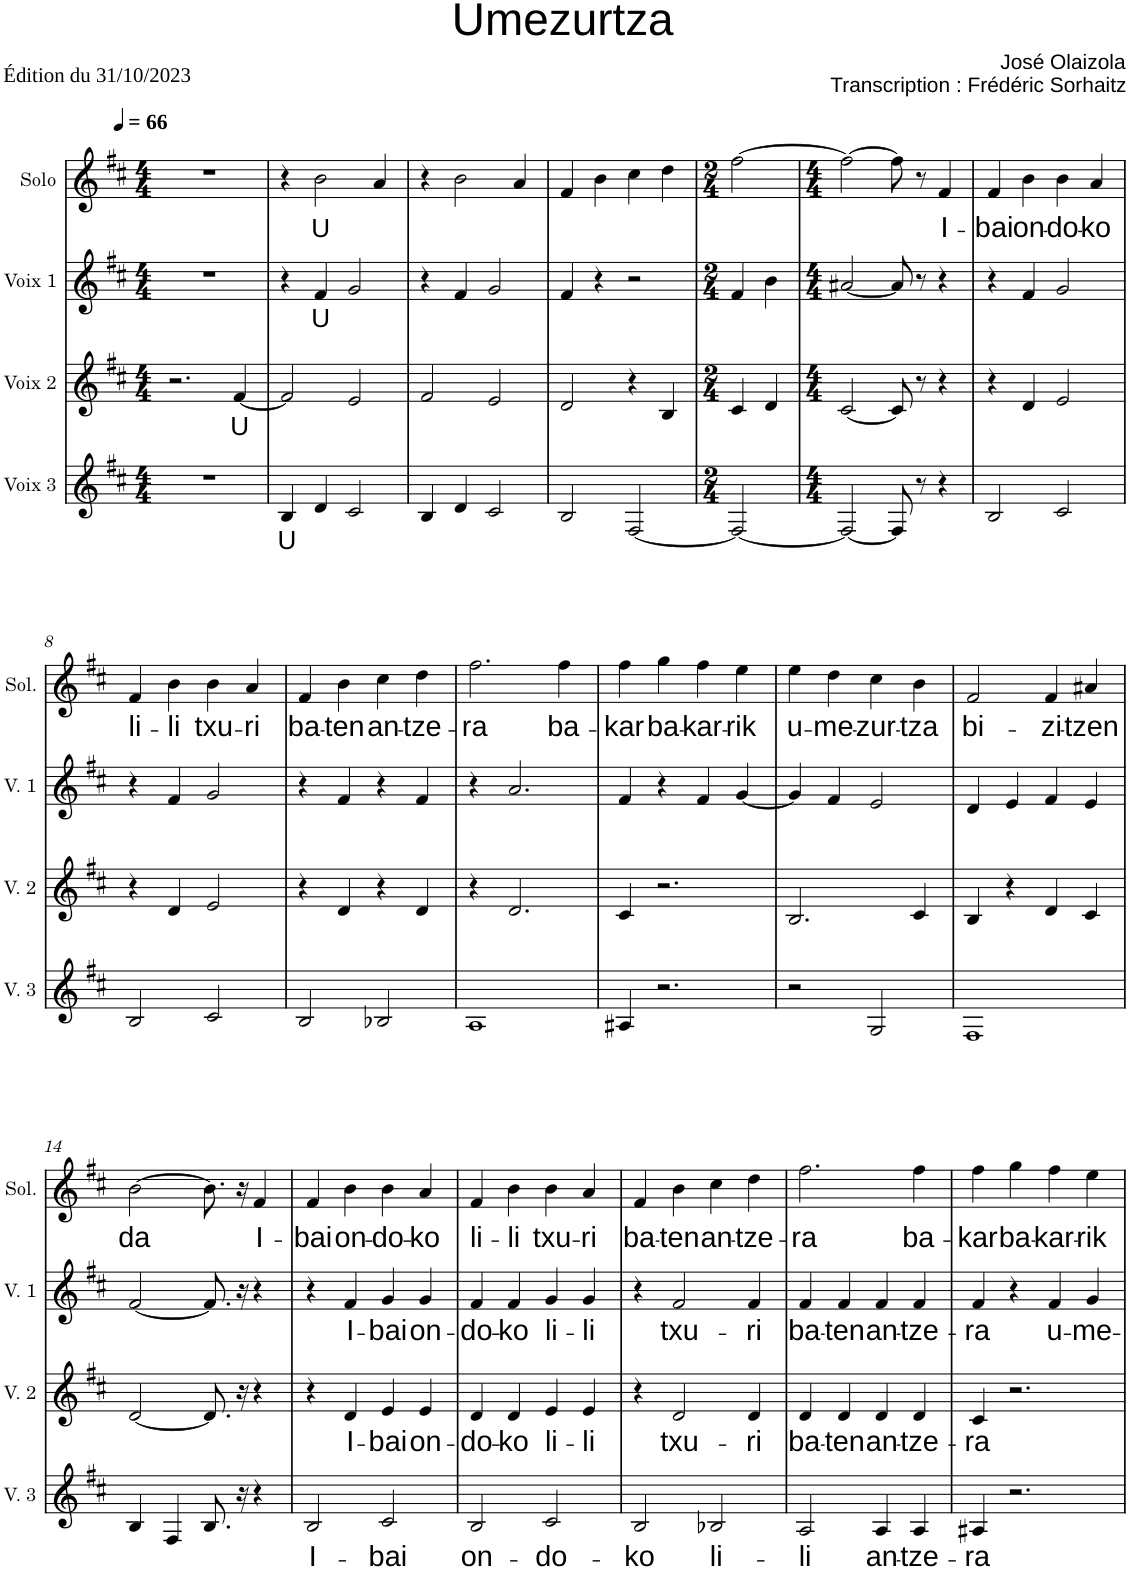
**kern	**text	**kern	**text	**kern	**text	**kern	**text
*part4	*part4	*part3	*part3	*part2	*part2	*part1	*part1
*staff4	*staff4	*staff3	*staff3	*staff2	*staff2	*staff1	*staff1
*I"Voix 3	*	*I"Voix 2	*	*I"Voix 1	*	*I"Solo	*
*I'V. 3	*	*I'V. 2	*	*I'V. 1	*	*I'Sol.	*
*clefG2	*	*clefG2	*	*clefG2	*	*clefG2	*
*k[f#c#]	*	*k[f#c#]	*	*k[f#c#]	*	*k[f#c#]	*
*M4/4	*	*M4/4	*	*M4/4	*	*M4/4	*
*MM66	*	*MM66	*	*MM66	*	*MM66	*
=1	=1	=1	=1	=1	=1	=1	=1
1r	.	2.r	.	1r	.	1r	.
!	!	!	!LO:LY:b	!	!	!	!
.	.	[4f#/	U	.	.	.	.
=2	=2	=2	=2	=2	=2	=2	=2
!	!LO:LY:b	!	!	!	!	!	!
4B/	U	2f#/]	.	4r	.	4r	.
!	!	!	!	!	!LO:LY:b	!	!LO:LY:b
4d/	.	.	.	4f#/	U	2b\	U
2c#/	.	2e/	.	2g/	.	.	.
.	.	.	.	.	.	4a/	.
=3	=3	=3	=3	=3	=3	=3	=3
4B/	.	2f#/	.	4r	.	4r	.
4d/	.	.	.	4f#/	.	2b\	.
2c#/	.	2e/	.	2g/	.	.	.
.	.	.	.	.	.	4a/	.
=4	=4	=4	=4	=4	=4	=4	=4
2B/	.	2d/	.	4f#/	.	4f#/	.
.	.	.	.	4r	.	4b\	.
[2F#/	.	4r	.	2r	.	4cc#\	.
.	.	4B/	.	.	.	4dd\	.
=5	=5	=5	=5	=5	=5	=5	=5
*M2/4	*	*M2/4	*	*M2/4	*	*M2/4	*
2F#/_	.	4c#/	.	4f#/	.	[2ff#\	.
.	.	4d/	.	4b\	.	.	.
=6	=6	=6	=6	=6	=6	=6	=6
*M4/4	*	*M4/4	*	*M4/4	*	*M4/4	*
2F#/_	.	[2c#/	.	[2a#X/	.	2ff#\_	.
8F#/]	.	8c#/]	.	8a#/]	.	8ff#\]	.
8r	.	8r	.	8r	.	8r	.
!	!	!	!	!	!	!	!LO:LY:b
4r	.	4r	.	4r	.	4f#/	-I-
=7	=7	=7	=7	=7	=7	=7	=7
!	!	!	!	!	!	!	!LO:LY:b
2B/	.	4r	.	4r	.	4f#/	-bai
!	!	!	!	!	!	!	!LO:LY:b
.	.	4d/	.	4f#/	.	4b\	on-
!	!	!	!	!	!	!	!LO:LY:b
2c#/	.	2e/	.	2g/	.	4b\	-do-
!	!	!	!	!	!	!	!LO:LY:b
.	.	.	.	.	.	4a/	-ko
!!LO:LB:g=z
=8	=8	=8	=8	=8	=8	=8	=8
!	!	!	!	!	!	!	!LO:LY:b
2B/	.	4r	.	4r	.	4f#/	li-
!	!	!	!	!	!	!	!LO:LY:b
.	.	4d/	.	4f#/	.	4b\	-li
!	!	!	!	!	!	!	!LO:LY:b
2c#/	.	2e/	.	2g/	.	4b\	txu-
!	!	!	!	!	!	!	!LO:LY:b
.	.	.	.	.	.	4a/	-ri
=9	=9	=9	=9	=9	=9	=9	=9
!	!	!	!	!	!	!	!LO:LY:b
2B/	.	4r	.	4r	.	4f#/	ba-
!	!	!	!	!	!	!	!LO:LY:b
.	.	4d/	.	4f#/	.	4b\	-ten
!	!	!	!	!	!	!	!LO:LY:b
2B-X/	.	4r	.	4r	.	4cc#\	an-
!	!	!	!	!	!	!	!LO:LY:b
.	.	4d/	.	4f#/	.	4dd\	-tze-
=10	=10	=10	=10	=10	=10	=10	=10
!	!	!	!	!	!	!	!LO:LY:b
1A	.	4r	.	4r	.	2.ff#\	-ra
.	.	2.d/	.	2.a/	.	.	.
!	!	!	!	!	!	!	!LO:LY:b
.	.	.	.	.	.	4ff#\	ba-
=11	=11	=11	=11	=11	=11	=11	=11
!	!	!	!	!	!	!	!LO:LY:b
4A#X/	.	4c#/	.	4f#/	.	4ff#\	-kar
!	!	!	!	!	!	!	!LO:LY:b
2.r	.	2.r	.	4r	.	4gg\	ba-
!	!	!	!	!	!	!	!LO:LY:b
.	.	.	.	4f#/	.	4ff#\	-kar-
!	!	!	!	!	!	!	!LO:LY:b
.	.	.	.	[4g/	.	4ee\	-rik
=12	=12	=12	=12	=12	=12	=12	=12
!	!	!	!	!	!	!	!LO:LY:b
2r	.	2.B/	.	4g/]	.	4ee\	u-
!	!	!	!	!	!	!	!LO:LY:b
.	.	.	.	4f#/	.	4dd\	-me-
!	!	!	!	!	!	!	!LO:LY:b
2G/	.	.	.	2e/	.	4cc#\	-zur-
!	!	!	!	!	!	!	!LO:LY:b
.	.	4c#/	.	.	.	4b\	-tza
=13	=13	=13	=13	=13	=13	=13	=13
!	!	!	!	!	!	!	!LO:LY:b
1F#	.	4B/	.	4d/	.	2f#/	bi-
.	.	4r	.	4e/	.	.	.
!	!	!	!	!	!	!	!LO:LY:b
.	.	4d/	.	4f#/	.	4f#/	-zi-
!	!	!	!	!	!	!	!LO:LY:b
.	.	4c#/	.	4e/	.	4a#X/	-tzen
!!LO:LB:g=z
=14	=14	=14	=14	=14	=14	=14	=14
!	!	!	!	!	!	!	!LO:LY:b
4B/	.	[2d/	.	[2f#/	.	[2b\	da
4F#/	.	.	.	.	.	.	.
8.B/	.	8.d/]	.	8.f#/]	.	8.b\]	.
16r	.	16r	.	16r	.	16r	.
!	!	!	!	!	!	!	!LO:LY:b
4r	.	4r	.	4r	.	4f#/	I-
=15	=15	=15	=15	=15	=15	=15	=15
!	!LO:LY:b	!	!	!	!	!	!LO:LY:b
2B/	I-	4r	.	4r	.	4f#/	-bai
!	!	!	!LO:LY:b	!	!LO:LY:b	!	!LO:LY:b
.	.	4d/	I-	4f#/	I-	4b\	on-
!	!LO:LY:b	!	!LO:LY:b	!	!LO:LY:b	!	!LO:LY:b
2c#/	-bai	4e/	-bai	4g/	-bai	4b\	-do-
!	!	!	!LO:LY:b	!	!LO:LY:b	!	!LO:LY:b
.	.	4e/	on-	4g/	on-	4a/	-ko
=16	=16	=16	=16	=16	=16	=16	=16
!	!LO:LY:b	!	!LO:LY:b	!	!LO:LY:b	!	!LO:LY:b
2B/	-on-	4d/	-do-	4f#/	-do-	4f#/	li-
!	!	!	!LO:LY:b	!	!LO:LY:b	!	!LO:LY:b
.	.	4d/	-ko	4f#/	-ko	4b\	-li
!	!LO:LY:b	!	!LO:LY:b	!	!LO:LY:b	!	!LO:LY:b
2c#/	-do-	4e/	li-	4g/	li-	4b\	txu-
!	!	!	!LO:LY:b	!	!LO:LY:b	!	!LO:LY:b
.	.	4e/	-li	4g/	-li	4a/	-ri
=17	=17	=17	=17	=17	=17	=17	=17
!	!LO:LY:b	!	!	!	!	!	!LO:LY:b
2B/	-ko	4r	.	4r	.	4f#/	ba-
!	!	!	!LO:LY:b	!	!LO:LY:b	!	!LO:LY:b
.	.	2d/	txu-	2f#/	txu-	4b\	-ten
!	!LO:LY:b	!	!	!	!	!	!LO:LY:b
2B-X/	li-	.	.	.	.	4cc#\	an-
!	!	!	!LO:LY:b	!	!LO:LY:b	!	!LO:LY:b
.	.	4d/	-ri	4f#/	-ri	4dd\	-tze-
=18	=18	=18	=18	=18	=18	=18	=18
!	!LO:LY:b	!	!LO:LY:b	!	!LO:LY:b	!	!LO:LY:b
2A/	li	4d/	ba-	4f#/	ba-	2.ff#\	-ra
!	!	!	!LO:LY:b	!	!LO:LY:b	!	!
.	.	4d/	-ten	4f#/	-ten	.	.
!	!LO:LY:b	!	!LO:LY:b	!	!LO:LY:b	!	!
4A/	an-	4d/	an-	4f#/	an-	.	.
!	!LO:LY:b	!	!LO:LY:b	!	!LO:LY:b	!	!LO:LY:b
4A/	-tze-	4d/	-tze-	4f#/	-tze-	4ff#\	ba-
=19	=19	=19	=19	=19	=19	=19	=19
!	!LO:LY:b	!	!LO:LY:b	!	!LO:LY:b	!	!LO:LY:b
4A#X/	-ra	4c#/	-ra	4f#/	-ra	4ff#\	-kar
!	!	!	!	!	!	!	!LO:LY:b
2.r	.	2.r	.	4r	.	4gg\	ba-
!	!	!	!	!	!LO:LY:b	!	!LO:LY:b
.	.	.	.	4f#/	u-	4ff#\	-kar-
!	!	!	!	!	!LO:LY:b	!	!LO:LY:b
.	.	.	.	4g/	-me-	4ee\	-rik
=	=	=	=	=	=	=	=
*-	*-	*-	*-	*-	*-	*-	*-
